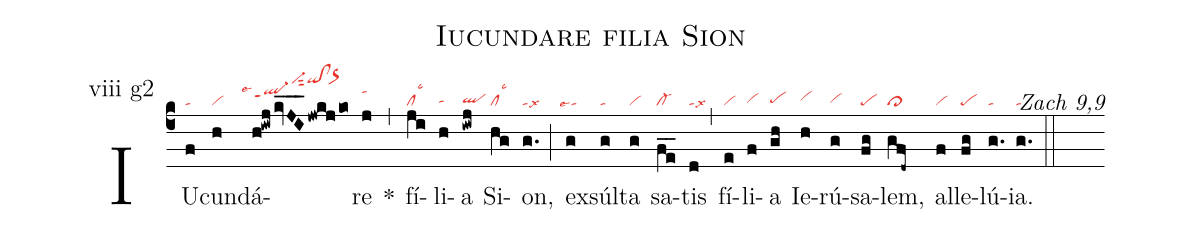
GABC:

name: Iucundare filia Sion;
commentary: Zach 9,9;
annotation: viii g2;
mode: 8;
nabc-lines: 1;
%%
(c4)
IU(f|ta)cun(h|vi)dá(h!iwj/kv_J_I_jwkjko|```ql-hippt1lse4vi-hpsut2qihp!clhp`or>hp)re(j|tahk) *(,)
fí(ji|cllsc3)li(h|tahg)a(iwj|qlhg) Si(hg|cllsc3)on,(g.|talsx6) (;)
ex(g|``talse4)súl(g|ta)ta(g|vi) sa(f_e_|cl-)tis(d|talsx6) (,)
fí(e|vi)li(f|vihg)a(gh|pehg) Ie(h|vihh)rú(g|vihg)sa(fg|pe)lem,(gfd~|cl>) al(f|vi)le(fg|pe)lú(g.|ta)ia.(g.|ta) (::)
